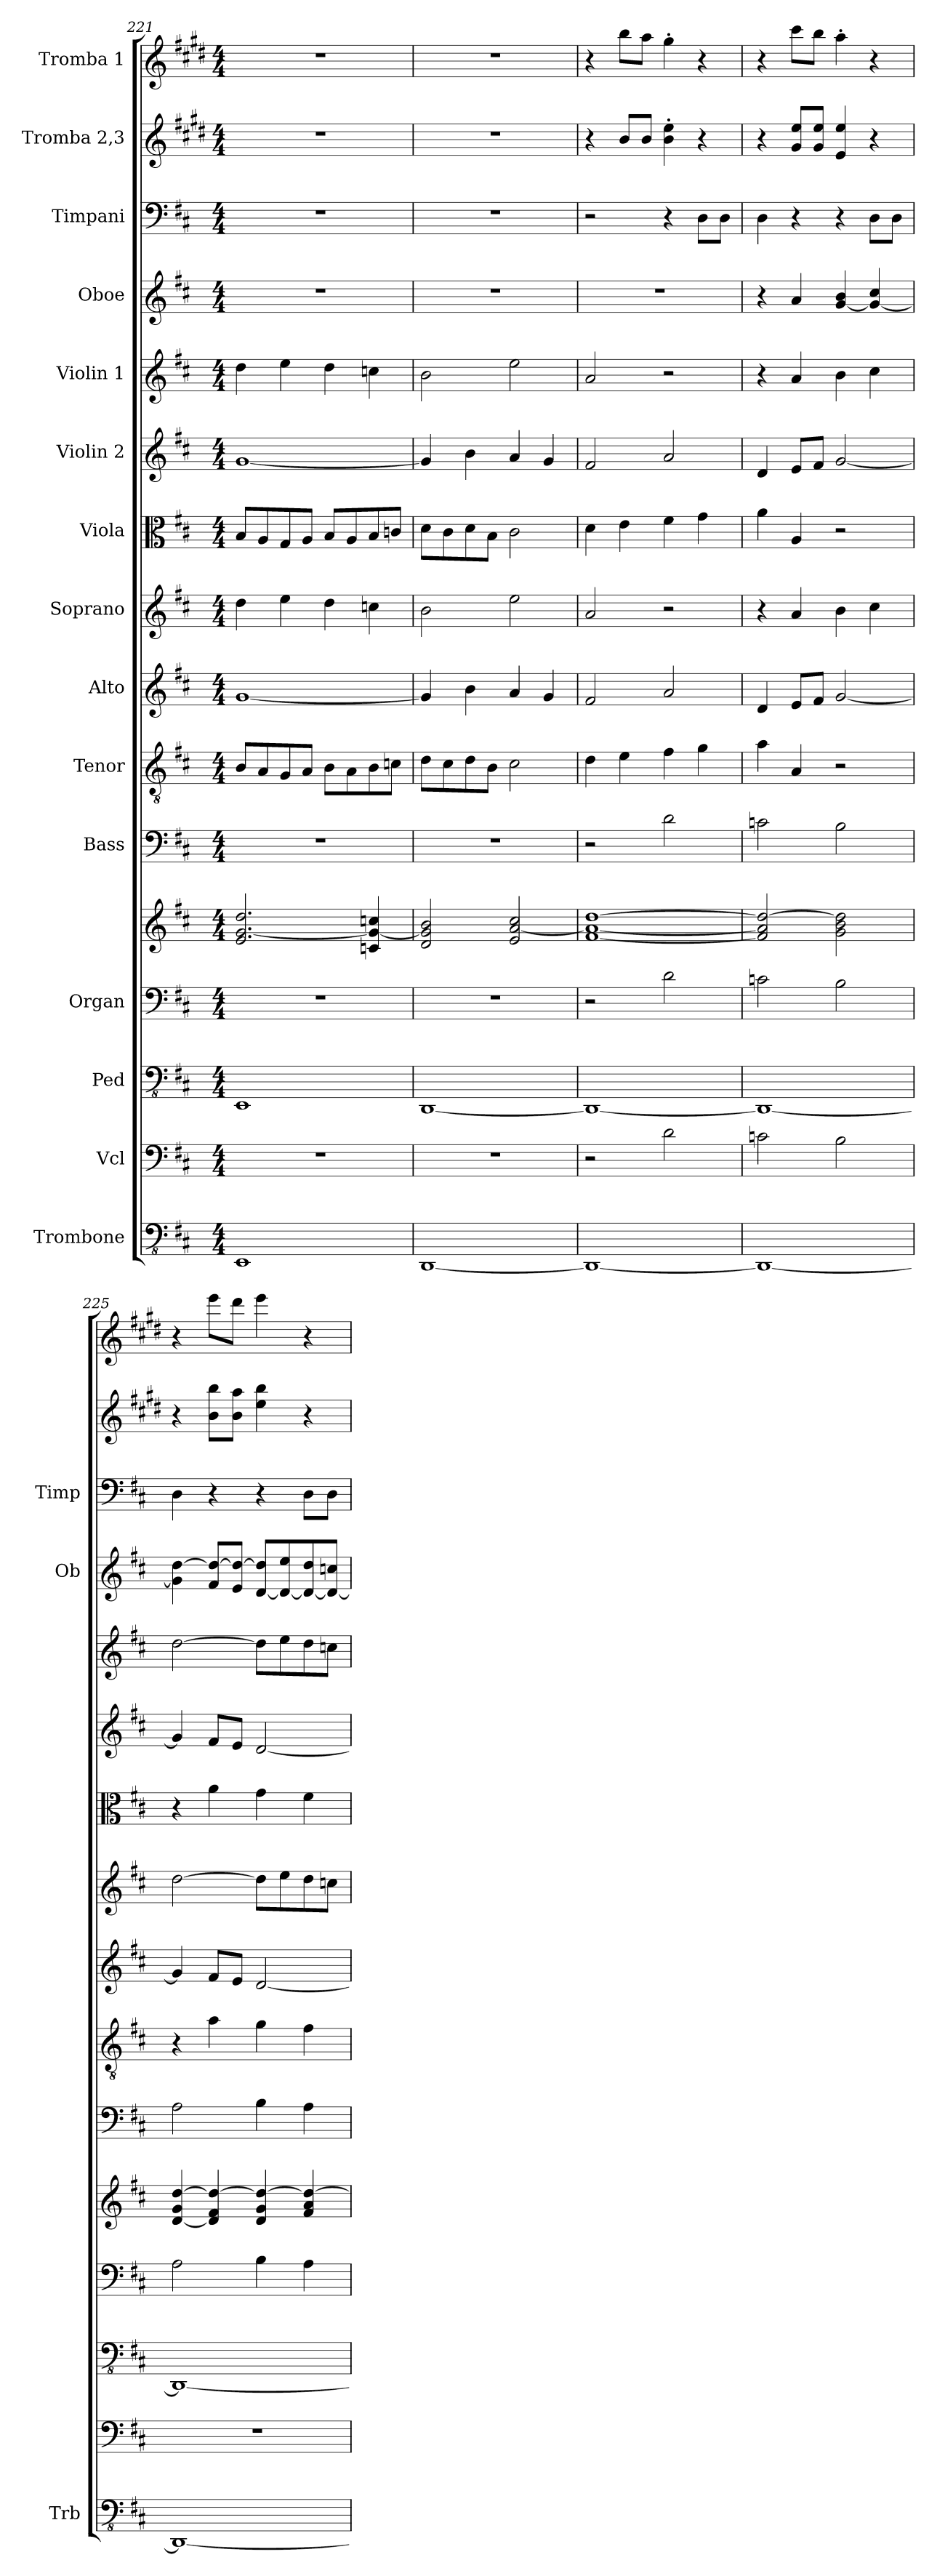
**kern	**kern	**kern	**kern	**kern	**kern	**kern	**kern	**kern	**kern	**kern	**kern	**kern	**kern	**kern	**kern
*part15	*part14	*part13	*part12	*part12	*part11	*part10	*part9	*part8	*part7	*part6	*part5	*part4	*part3	*part2	*part1
*staff16	*staff15	*staff14	*staff13	*staff12	*staff11	*staff10	*staff9	*staff8	*staff7	*staff6	*staff5	*staff4	*staff3	*staff2	*staff1
*I"Trombone	*I"Vcl	*I"Ped	*I"Organ	*	*I"Bass	*I"Tenor	*I"Alto	*I"Soprano	*I"Viola	*I"Violin 2	*I"Violin 1	*I"Oboe	*I"Timpani	*I"Tromba 2,3	*I"Tromba 1
*I'Trb	*	*	*	*	*	*	*	*	*	*	*	*I'Ob	*I'Timp	*	*
*clefFv4	*clefF4	*clefFv4	*clefF4	*clefG2	*clefF4	*clefGv2	*clefG2	*clefG2	*clefC3	*clefG2	*clefG2	*clefG2	*clefF4	*clefG2	*clefG2
*	*	*	*	*	*	*	*	*	*	*	*	*	*	*ITrd1c2	*ITrd1c2
*k[f#c#]	*k[f#c#]	*k[f#c#]	*k[f#c#]	*k[f#c#]	*k[f#c#]	*k[f#c#]	*k[f#c#]	*k[f#c#]	*k[f#c#]	*k[f#c#]	*k[f#c#]	*k[f#c#]	*k[f#c#]	*k[f#c#]	*k[f#c#]
*M4/4	*M4/4	*M4/4	*M4/4	*M4/4	*M4/4	*M4/4	*M4/4	*M4/4	*M4/4	*M4/4	*M4/4	*M4/4	*M4/4	*M4/4	*M4/4
=221	=221	=221	=221	=221	=221	=221	=221	=221	=221	=221	=221	=221	=221	=221	=221
1EEE	1r	1EEE	1r	2.e/ [2.g/ 2.dd/	1r	8B/L	[1g	4dd\	8B/L	[1g	4dd\	1r	1r	1r	1r
.	.	.	.	.	.	8A/	.	.	8A/	.	.	.	.	.	.
.	.	.	.	.	.	8G/	.	4ee\	8G/	.	4ee\	.	.	.	.
.	.	.	.	.	.	8A/J	.	.	8A/J	.	.	.	.	.	.
.	.	.	.	.	.	8B\L	.	4dd\	8B/L	.	4dd\	.	.	.	.
.	.	.	.	.	.	8A\	.	.	8A/	.	.	.	.	.	.
.	.	.	.	4cn/ 4g/_ 4ccn/	.	8B\	.	4ccn\	8B/	.	4ccn\	.	.	.	.
.	.	.	.	.	.	8cn\J	.	.	8cn/J	.	.	.	.	.	.
=222	=222	=222	=222	=222	=222	=222	=222	=222	=222	=222	=222	=222	=222	=222	=222
[1DDD	1r	[1DDD	1r	2d/ 2g/] 2b/	1r	8d\L	4g/]	2b\	8d\L	4g/]	2b\	1r	1r	1r	1r
.	.	.	.	.	.	8c#\	.	.	8c#\	.	.	.	.	.	.
.	.	.	.	.	.	8d\	4b\	.	8d\	4b\	.	.	.	.	.
.	.	.	.	.	.	8B\J	.	.	8B\J	.	.	.	.	.	.
.	.	.	.	2e/ [2a/ 2cc#/	.	2c#\	4a/	2ee\	2c#\	4a/	2ee\	.	.	.	.
.	.	.	.	.	.	.	4g/	.	.	4g/	.	.	.	.	.
=223	=223	=223	=223	=223	=223	=223	=223	=223	=223	=223	=223	=223	=223	=223	=223
1DDD_	2r	1DDD_	2r	[1f# 1a_ [1dd	2r	4d\	2f#/	2a/	4d\	2f#/	2a/	1r	2r	4r	4r
.	.	.	.	.	.	4e\	.	.	4e\	.	.	.	.	8a/L	8aa\L
.	.	.	.	.	.	.	.	.	.	.	.	.	.	8a/J	8gg\J
.	2d\	.	2d\	.	2d\	4f#\	2a/	2r	4f#\	2a/	2r	.	4r	4a\' 4dd\'	4ff#'\
.	.	.	.	.	.	4g\	.	.	4g\	.	.	.	8D\L	4r	4r
.	.	.	.	.	.	.	.	.	.	.	.	.	8D\J	.	.
!!LO:PB:g=z
=224	=224	=224	=224	=224	=224	=224	=224	=224	=224	=224	=224	=224	=224	=224	=224
1DDD_	2cn\	1DDD_	2cn\	2f#/] 2a/] 2dd/_	2cn\	4a\	4d/	4r	4a\	4d/	4r	4r	4D\	4r	4r
.	.	.	.	.	.	4A/	8e/L	4a/	4A/	8e/L	4a/	4a/	4r	8f#/ 8dd/L	8bb\L
.	.	.	.	.	.	.	8f#/J	.	.	8f#/J	.	.	.	8f#/ 8dd/J	8aa\J
.	2B\	.	2B\	2g\ 2b\ 2dd\]	2B\	2r	[2g/	4b\	2r	[2g/	4b\	[4g/ 4b/	4r	4d/ 4dd/	4gg'\
.	.	.	.	.	.	.	.	4cc#\	.	.	4cc#\	4g/_ 4cc#/	8D\L	4r	4r
.	.	.	.	.	.	.	.	.	.	.	.	.	8D\J	.	.
=225	=225	=225	=225	=225	=225	=225	=225	=225	=225	=225	=225	=225	=225	=225	=225
1DDD_	1r	1DDD_	2A\	[4d/ 4g/ [4dd/	2A\	4r	4g/]	[2dd\	4r	4g/]	[2dd\	4g\] [4dd\	4D\	4r	4r
.	.	.	.	4d/] 4f#/ 4dd/_	.	4a\	8f#/L	.	4a\	8f#/L	.	8f#/ 8dd/_L	4r	8a\ 8aa\L	8ddd\L
.	.	.	.	.	.	.	8e/J	.	.	8e/J	.	8e/ 8dd/_J	.	8a\ 8gg\J	8ccc#\J
.	.	.	4B\	4d/ 4g/ 4dd/_	4B\	4g\	[2d/	8dd\L]	4g\	[2d/	8dd\L]	[8d/ 8dd/]L	4r	4dd\ 4aa\	4ddd\
.	.	.	.	.	.	.	.	8ee\	.	.	8ee\	8d/_ 8ee/	.	.	.
.	.	.	4A\	4f#/ 4a/ 4dd/_	4A\	4f#\	.	8dd\	4f#\	.	8dd\	8d/_ 8dd/	8D\L	4r	4r
.	.	.	.	.	.	.	.	8ccn\J	.	.	8ccn\J	8d/_ 8ccn/J	8D\J	.	.
=	=	=	=	=	=	=	=	=	=	=	=	=	=	=	=
*-	*-	*-	*-	*-	*-	*-	*-	*-	*-	*-	*-	*-	*-	*-	*-
